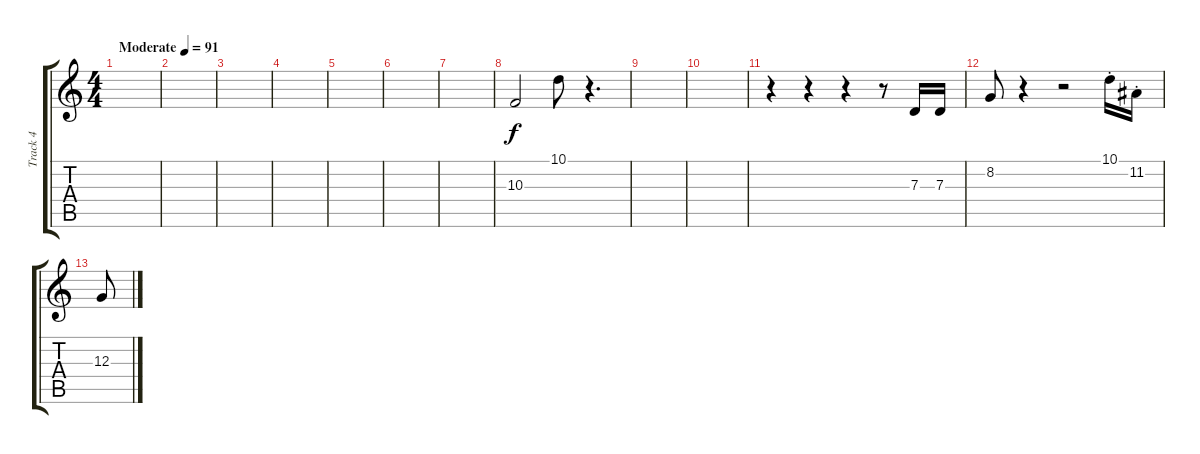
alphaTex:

\track ("Track 4" "Track 4") {instrument lead6voice}
\staff {score tabs}
\tuning (E4 B3 G3 D3 A2 E2) {hide}
\ts (4 4)
\tempo (91 "Moderate")
\clef g2
\ks c
|
|
|
|
|
|
|
10.3.2 10.1.8 r.4{d} |
|
|
r.4 r.4 r.4 r.8 7.3.16 7.3.16 |
8.2.8 r.4 r.2 10.1{st}.16 11.2{st}.16 |
12.3.8
